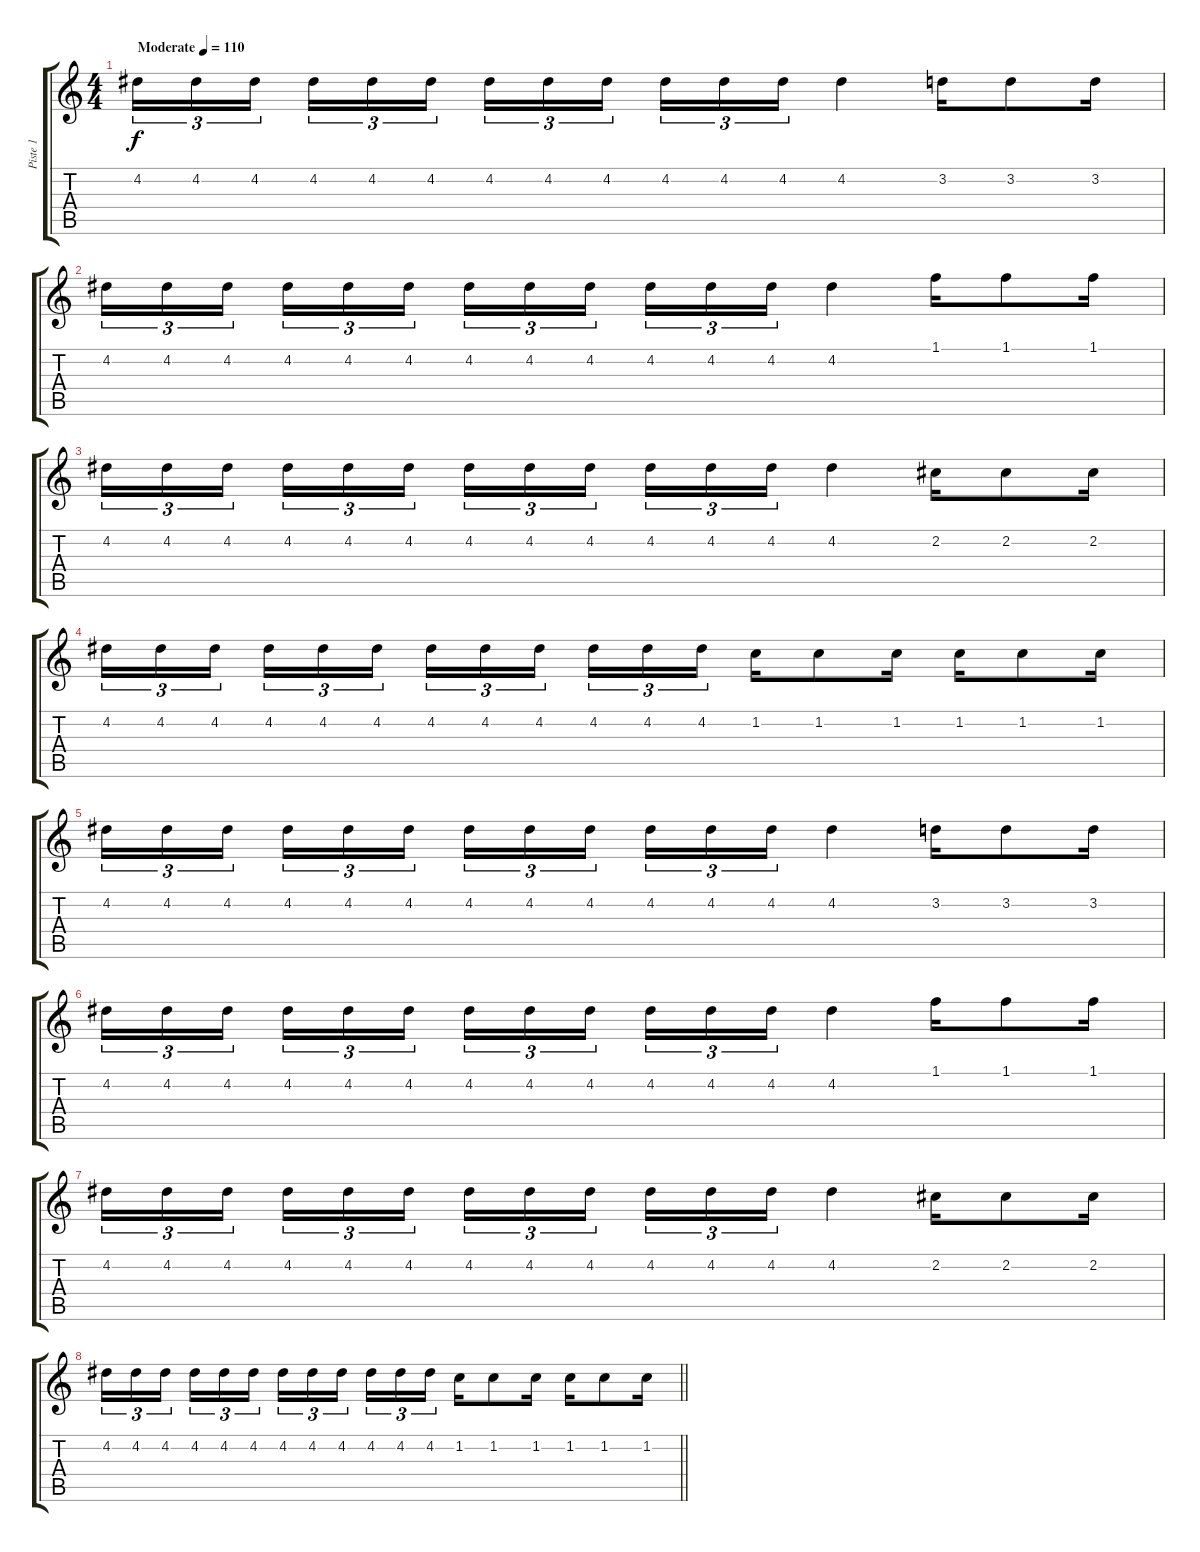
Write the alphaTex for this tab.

\track ("Piste 1" "Piste 1") {instrument distortionguitar}
\staff {score tabs}
\tuning (E4 B3 G3 D3 A2 E2) {hide}
\ts (4 4)
\section ("" "")
\tempo (110 "Moderate")
\clef g2
\ks c
4.2.16{tu (3 2) dy f instrument distortionguitar} 4.2.16{tu (3 2)} 4.2.16{tu (3 2) beam splitsecondary} 4.2.16{tu (3 2)} 4.2.16{tu (3 2)} 4.2.16{tu (3 2)} 4.2.16{tu (3 2)} 4.2.16{tu (3 2)} 4.2.16{tu (3 2) beam splitsecondary} 4.2.16{tu (3 2)} 4.2.16{tu (3 2)} 4.2.16{tu (3 2)} 4.2.4 3.2.16 3.2.8 3.2.16 |
4.2.16{tu (3 2)} 4.2.16{tu (3 2)} 4.2.16{tu (3 2) beam splitsecondary} 4.2.16{tu (3 2)} 4.2.16{tu (3 2)} 4.2.16{tu (3 2)} 4.2.16{tu (3 2)} 4.2.16{tu (3 2)} 4.2.16{tu (3 2) beam splitsecondary} 4.2.16{tu (3 2)} 4.2.16{tu (3 2)} 4.2.16{tu (3 2)} 4.2.4 1.1.16 1.1.8 1.1.16 |
4.2.16{tu (3 2)} 4.2.16{tu (3 2)} 4.2.16{tu (3 2) beam splitsecondary} 4.2.16{tu (3 2)} 4.2.16{tu (3 2)} 4.2.16{tu (3 2)} 4.2.16{tu (3 2)} 4.2.16{tu (3 2)} 4.2.16{tu (3 2) beam splitsecondary} 4.2.16{tu (3 2)} 4.2.16{tu (3 2)} 4.2.16{tu (3 2)} 4.2.4 2.2.16 2.2.8 2.2.16 |
4.2.16{tu (3 2)} 4.2.16{tu (3 2)} 4.2.16{tu (3 2) beam splitsecondary} 4.2.16{tu (3 2)} 4.2.16{tu (3 2)} 4.2.16{tu (3 2)} 4.2.16{tu (3 2)} 4.2.16{tu (3 2)} 4.2.16{tu (3 2) beam splitsecondary} 4.2.16{tu (3 2)} 4.2.16{tu (3 2)} 4.2.16{tu (3 2)} 1.2.16 1.2.8 1.2.16 1.2.16 1.2.8 1.2.16 |
4.2.16{tu (3 2)} 4.2.16{tu (3 2)} 4.2.16{tu (3 2) beam splitsecondary} 4.2.16{tu (3 2)} 4.2.16{tu (3 2)} 4.2.16{tu (3 2)} 4.2.16{tu (3 2)} 4.2.16{tu (3 2)} 4.2.16{tu (3 2) beam splitsecondary} 4.2.16{tu (3 2)} 4.2.16{tu (3 2)} 4.2.16{tu (3 2)} 4.2.4 3.2.16 3.2.8 3.2.16 |
4.2.16{tu (3 2)} 4.2.16{tu (3 2)} 4.2.16{tu (3 2) beam splitsecondary} 4.2.16{tu (3 2)} 4.2.16{tu (3 2)} 4.2.16{tu (3 2)} 4.2.16{tu (3 2)} 4.2.16{tu (3 2)} 4.2.16{tu (3 2) beam splitsecondary} 4.2.16{tu (3 2)} 4.2.16{tu (3 2)} 4.2.16{tu (3 2)} 4.2.4 1.1.16 1.1.8 1.1.16 |
4.2.16{tu (3 2)} 4.2.16{tu (3 2)} 4.2.16{tu (3 2) beam splitsecondary} 4.2.16{tu (3 2)} 4.2.16{tu (3 2)} 4.2.16{tu (3 2)} 4.2.16{tu (3 2)} 4.2.16{tu (3 2)} 4.2.16{tu (3 2) beam splitsecondary} 4.2.16{tu (3 2)} 4.2.16{tu (3 2)} 4.2.16{tu (3 2)} 4.2.4 2.2.16 2.2.8 2.2.16 |
\barLineRight lightlight
4.2.16{tu (3 2)} 4.2.16{tu (3 2)} 4.2.16{tu (3 2) beam splitsecondary} 4.2.16{tu (3 2)} 4.2.16{tu (3 2)} 4.2.16{tu (3 2)} 4.2.16{tu (3 2)} 4.2.16{tu (3 2)} 4.2.16{tu (3 2) beam splitsecondary} 4.2.16{tu (3 2)} 4.2.16{tu (3 2)} 4.2.16{tu (3 2)} 1.2.16 1.2.8 1.2.16 1.2.16 1.2.8 1.2.16
